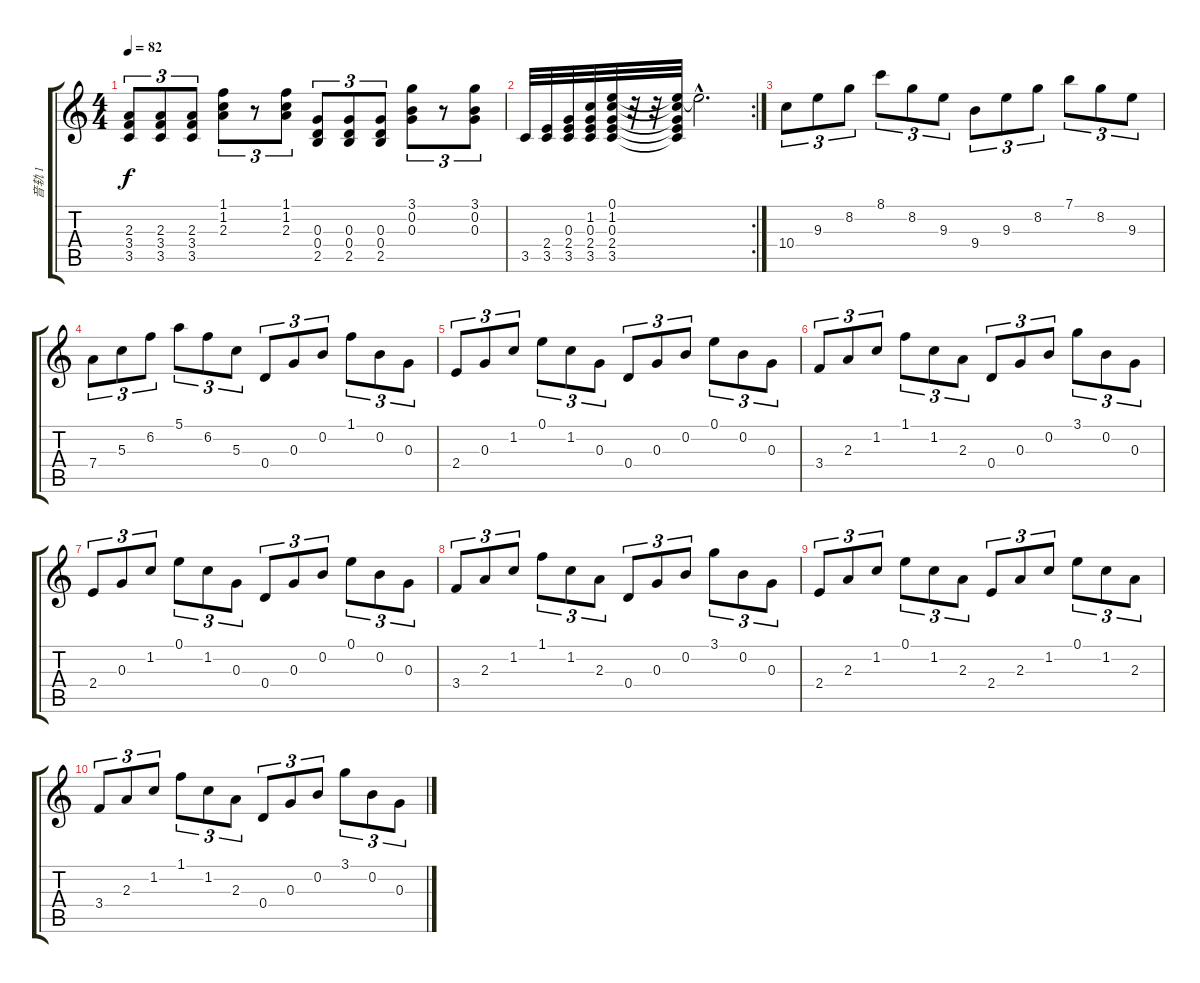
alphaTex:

\track ("音轨 1" "音轨 1") {instrument acousticguitarsteel}
\staff {score tabs}
\tuning (E4 B3 G3 D3 A2 E2) {hide}
\ts (4 4)
\tempo 82
\clef g2
\ks c
(2.3 3.4 3.5).8{tu (3 2) dy f} (2.3 3.4 3.5).8{tu (3 2)} (2.3 3.4 3.5).8{tu (3 2)} (1.1 1.2 2.3).8{tu (3 2)} r.8{tu (3 2)} (1.1 1.2 2.3).8{tu (3 2)} (0.3 0.4 2.5).8{tu (3 2)} (0.3 0.4 2.5).8{tu (3 2)} (0.3 0.4 2.5).8{tu (3 2)} (3.1 0.2 0.3).8{tu (3 2)} r.8{tu (3 2)} (3.1 0.2 0.3).8{tu (3 2)} |
\rc 2
3.5.32 (2.4 3.5).32 (0.3 2.4 3.5).32 (1.2 0.3 2.4 3.5).32 (0.1 1.2 0.3 2.4 3.5).32 r.32 r.32 (0.1{t} 1.2{t} 0.3{t} 2.4{t} 3.5{t}).32 0.1{hac t}.2{d} |
10.4.8{tu (3 2)} 9.3.8{tu (3 2)} 8.2.8{tu (3 2)} 8.1.8{tu (3 2)} 8.2.8{tu (3 2)} 9.3.8{tu (3 2)} 9.4.8{tu (3 2)} 9.3.8{tu (3 2)} 8.2.8{tu (3 2)} 7.1.8{tu (3 2)} 8.2.8{tu (3 2)} 9.3.8{tu (3 2)} |
7.4.8{tu (3 2)} 5.3.8{tu (3 2)} 6.2.8{tu (3 2)} 5.1.8{tu (3 2)} 6.2.8{tu (3 2)} 5.3.8{tu (3 2)} 0.4.8{tu (3 2)} 0.3.8{tu (3 2)} 0.2.8{tu (3 2)} 1.1.8{tu (3 2)} 0.2.8{tu (3 2)} 0.3.8{tu (3 2)} |
2.4.8{tu (3 2)} 0.3.8{tu (3 2)} 1.2.8{tu (3 2)} 0.1.8{tu (3 2)} 1.2.8{tu (3 2)} 0.3.8{tu (3 2)} 0.4.8{tu (3 2)} 0.3.8{tu (3 2)} 0.2.8{tu (3 2)} 0.1.8{tu (3 2)} 0.2.8{tu (3 2)} 0.3.8{tu (3 2)} |
3.4.8{tu (3 2)} 2.3.8{tu (3 2)} 1.2.8{tu (3 2)} 1.1.8{tu (3 2)} 1.2.8{tu (3 2)} 2.3.8{tu (3 2)} 0.4.8{tu (3 2)} 0.3.8{tu (3 2)} 0.2.8{tu (3 2)} 3.1.8{tu (3 2)} 0.2.8{tu (3 2)} 0.3.8{tu (3 2)} |
2.4.8{tu (3 2)} 0.3.8{tu (3 2)} 1.2.8{tu (3 2)} 0.1.8{tu (3 2)} 1.2.8{tu (3 2)} 0.3.8{tu (3 2)} 0.4.8{tu (3 2)} 0.3.8{tu (3 2)} 0.2.8{tu (3 2)} 0.1.8{tu (3 2)} 0.2.8{tu (3 2)} 0.3.8{tu (3 2)} |
3.4.8{tu (3 2)} 2.3.8{tu (3 2)} 1.2.8{tu (3 2)} 1.1.8{tu (3 2)} 1.2.8{tu (3 2)} 2.3.8{tu (3 2)} 0.4.8{tu (3 2)} 0.3.8{tu (3 2)} 0.2.8{tu (3 2)} 3.1.8{tu (3 2)} 0.2.8{tu (3 2)} 0.3.8{tu (3 2)} |
2.4.8{tu (3 2)} 2.3.8{tu (3 2)} 1.2.8{tu (3 2)} 0.1.8{tu (3 2)} 1.2.8{tu (3 2)} 2.3.8{tu (3 2)} 2.4.8{tu (3 2)} 2.3.8{tu (3 2)} 1.2.8{tu (3 2)} 0.1.8{tu (3 2)} 1.2.8{tu (3 2)} 2.3.8{tu (3 2)} |
3.4.8{tu (3 2)} 2.3.8{tu (3 2)} 1.2.8{tu (3 2)} 1.1.8{tu (3 2)} 1.2.8{tu (3 2)} 2.3.8{tu (3 2)} 0.4.8{tu (3 2)} 0.3.8{tu (3 2)} 0.2.8{tu (3 2)} 3.1.8{tu (3 2)} 0.2.8{tu (3 2)} 0.3.8{tu (3 2)}
